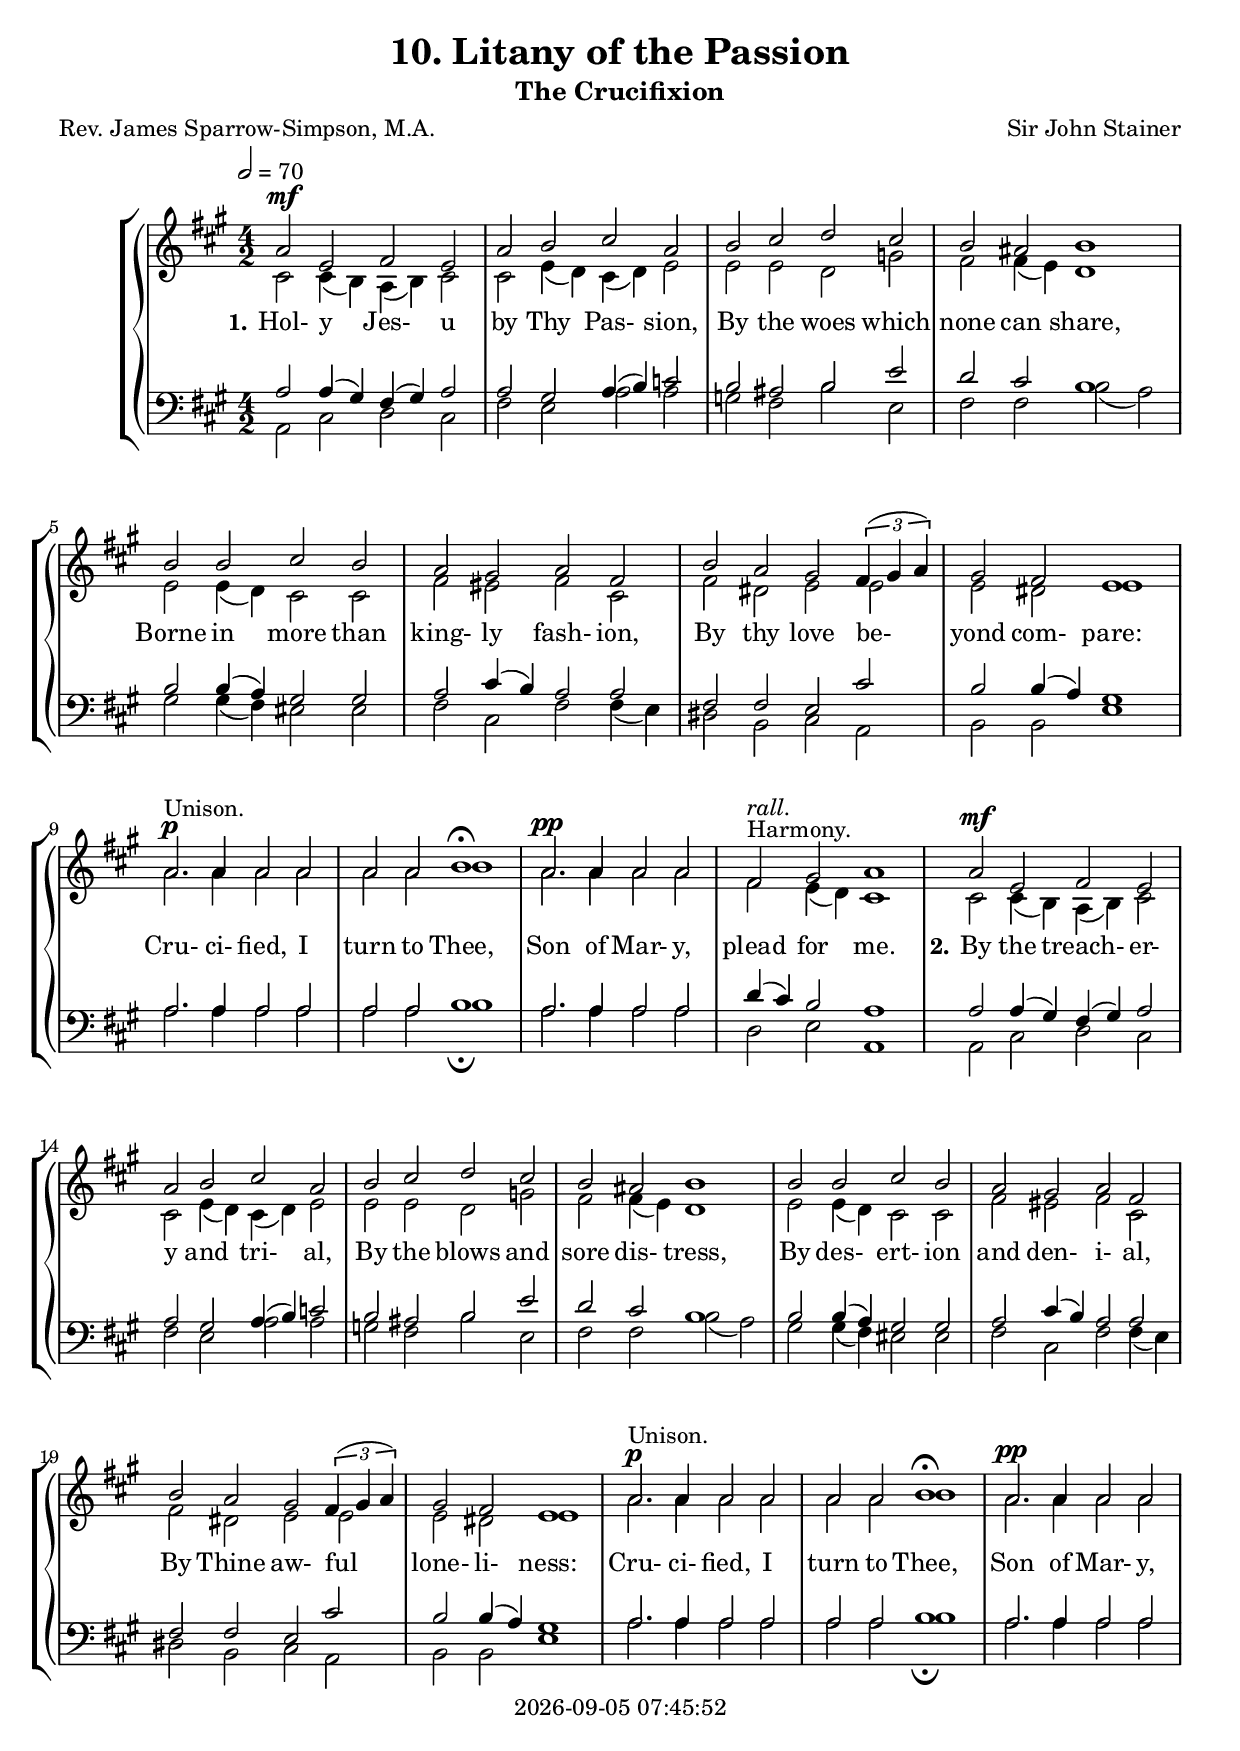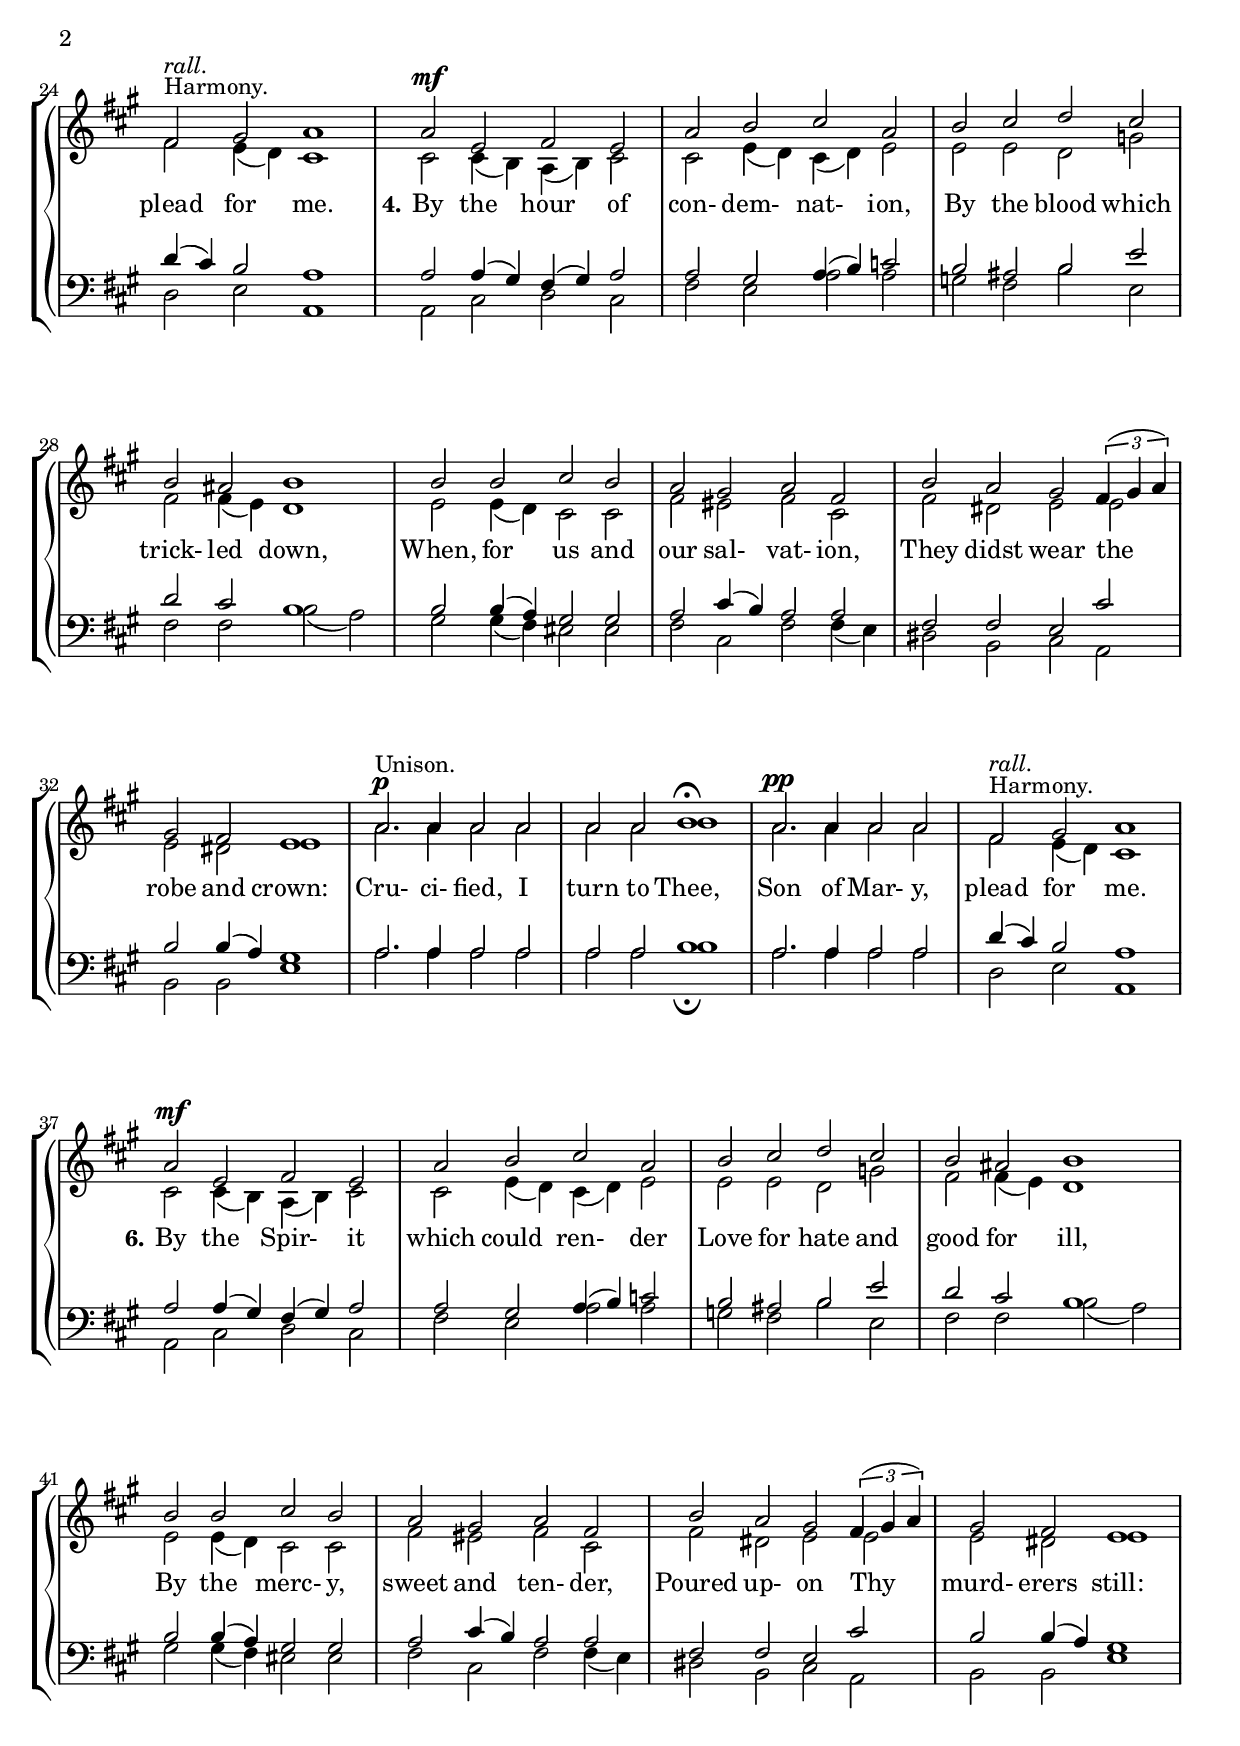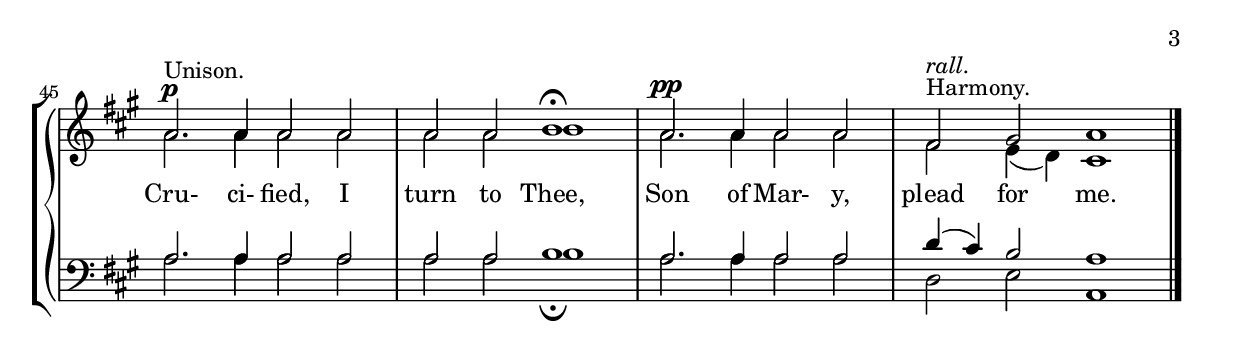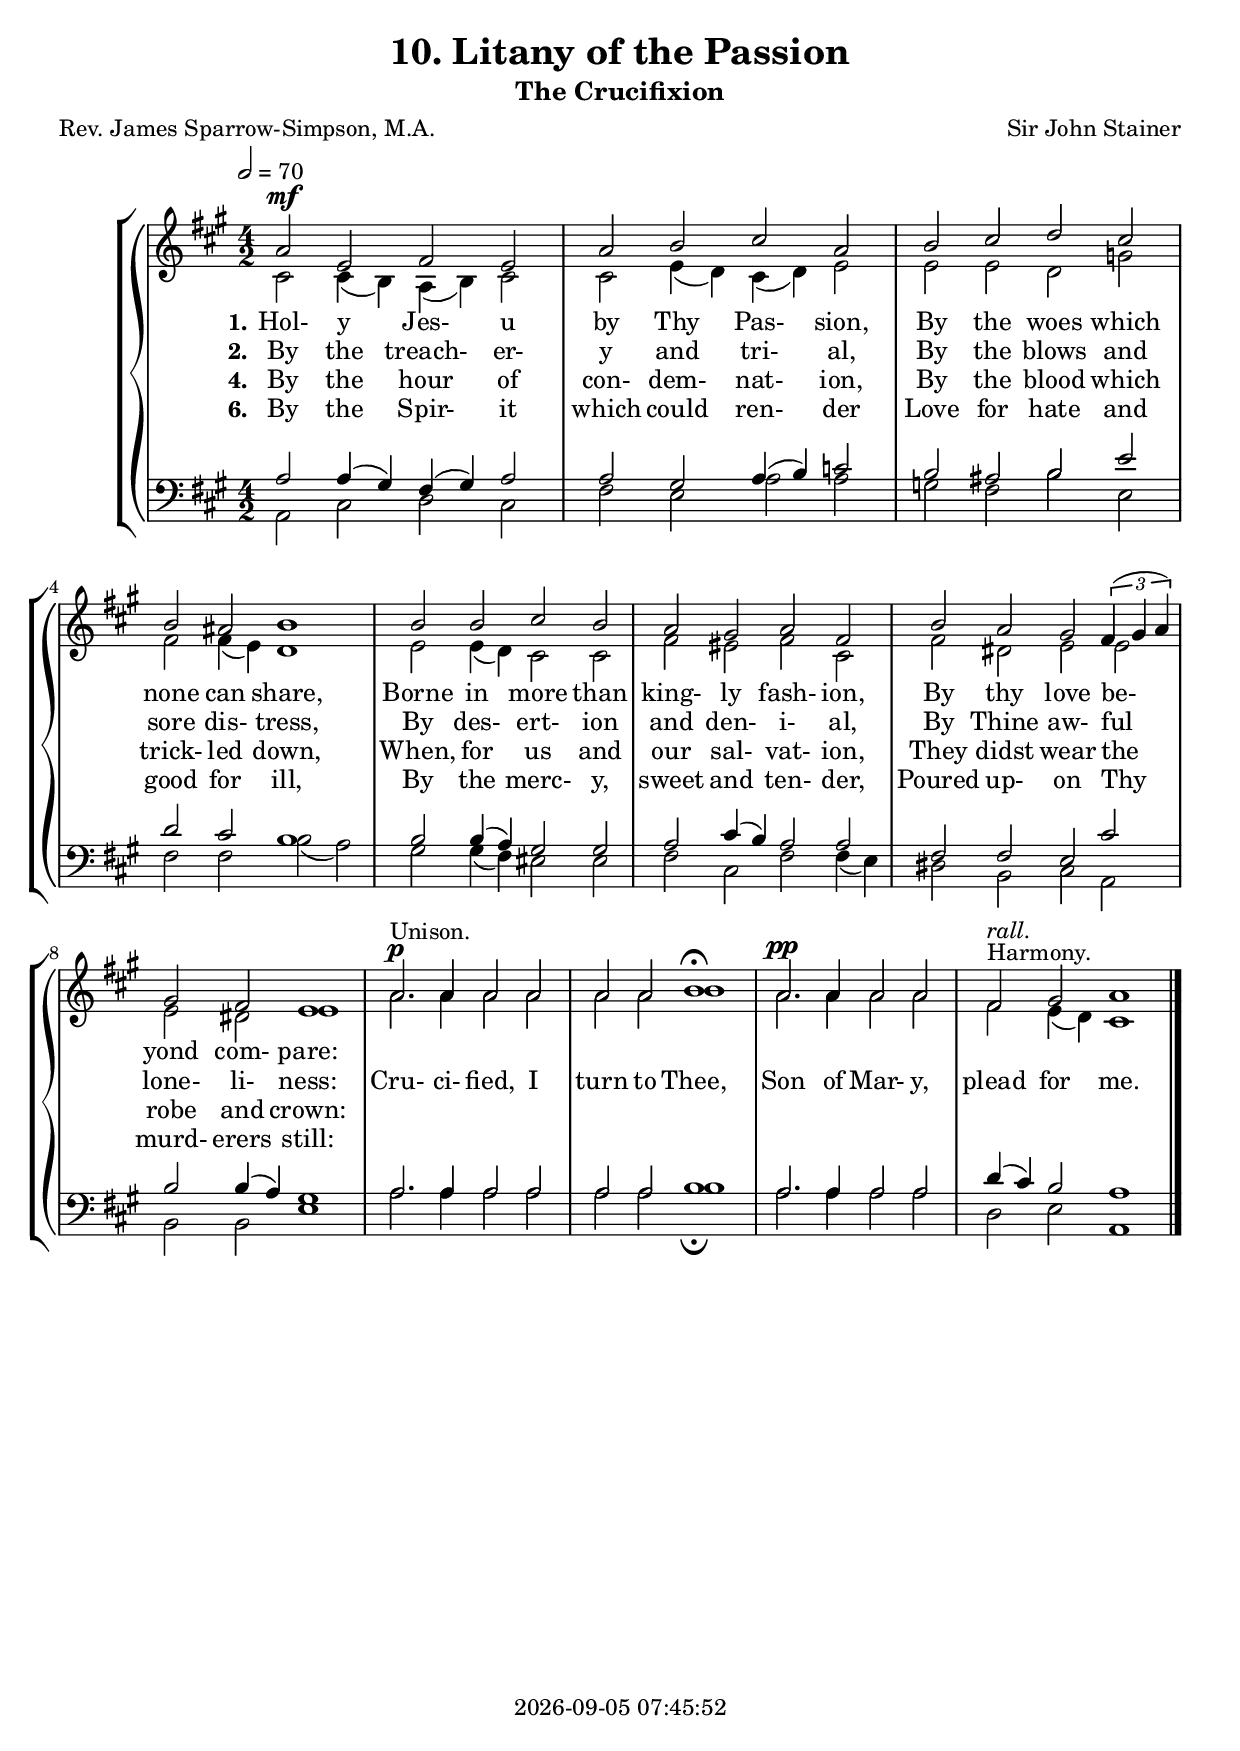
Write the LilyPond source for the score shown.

\version "2.19.82"

today = #(strftime "%Y-%m-%d %H:%M:%S" (localtime (current-time)))

\header {
% centered at top
%  dedication  = "dedication"
  title       = "10. Litany of the Passion"
  subtitle    = "The Crucifixion"
%  subsubtitle = "subsubtitle"
%  instrument  = "instrument"
  
% arrangement of following lines:
%
%  poet    composer
%  meter   arranger
%  piece       opus

  composer    = "Sir John Stainer"
%  arranger    = "arranger"
%  opus        = "opus"

  poet        = "Rev. James Sparrow-Simpson, M.A."
%  meter       = "meter"
%  piece       = "piece"

% centered at bottom
% tagline     = "tagline" % default lilypond version
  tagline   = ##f
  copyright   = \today
}

#(set-global-staff-size 20)

global = {
  \key a \major
  \time 4/2
  \tempo 2=70
}

chorus = \lyricmode {
  Cru- ci- fied, I turn to Thee,
  Son of Mar- y, plead for me.
}

emptychorus = \lyricmode {
  _ _ _ _ _ _ _ _ _ _ _ _ _ _
}

wordsOne = \lyricmode {
  \set stanza = "1."
  Hol- y Jes- u by Thy Pas- sion,
  By the woes which none can share,
  Borne in more than king- ly fash- ion,
  By thy love be- yond com- pare:
}

wordsTwo = \lyricmode {
  \set stanza = "2."
  By the treach- er- y and tri- al,
  By the blows and sore dis- tress,
  By des- ert- ion and den- i- al,
  By Thine aw- ful lone- li- ness:
}

wordsThree = \lyricmode {
  \set stanza = "3."
  By Thy look so sweet and low- ly,
  While they smote Thee pn the Face,
  By Thy pat- ience, calm and hol- y,
  In the midst of keen dis- grace:
}

wordsFour = \lyricmode {
  \set stanza = "4."
  By the hour of con- dem- nat- ion,
  By the blood which trick- led down,
  When, for us and our sal- vat- ion,
  They didst wear the robe and crown:
}

wordsFive = \lyricmode {
  \set stanza = "5."
  By the path of sor- rows drear- y,
  By the Cross, They dread- ful load,
  By the pain, when, faint and wear- y,
  Thou didst sink u- pon the road:
}

wordsSix = \lyricmode {
  \set stanza = "6."
  By the Spir- it which could ren- der
  Love for hate and good for ill,
  By the merc- y, sweet and ten- der,
  Poured up- on Thy murd- erers still:
}

soprano = \relative c'' {
  \repeat volta 4 {
    a2^\mf e fis e
    a2 b cis a
    b2 cis d cis
    b2 ais b1
    b2 b cis b
    a2 gis a fis
    b2 a gis \times 2/3 {fis4(gis a)}
    gis2 fis e1
    a2.^\p^\markup Unison. a4 a2 a
    a2 a b1^\fermata
    a2.^\pp a4 a2 a
    fis2^\markup Harmony. ^\markup \italic rall. gis a1
  }
}

alto = \relative c' {
  \repeat volta 4 {
    cis2 cis4(b) a(b) cis2
    cis2 e4(d) cis(d) e2
    e2 e d g
    fis2 fis4(e) d1
    e2 e4(d) cis2 cis
    fis2 eis fis cis
    fis2 dis e e
    e2 dis e1
    a2. a4 a2 a
    a2 a b1
    a2. a4 a2 a
    fis2 e4(d) cis1
  }
}

tenor = \relative c' {
  \repeat volta 4 {
    a2 a4(gis) fis(gis) a2
    a2 gis a4(b) c2
    b2 ais b e
    d2 cis b1
    b2 b4(a) gis2 gis
    a2 cis4(b) a2 a
    fis2 fis e cis'
    b2 b4(a) gis1
    a2. a4 a2 a
    a2 a b1_\fermata
    a2. a4 a2 a
    d4(cis) b2 a1
  }
}

bass= \relative c {
  \repeat volta 4 {
    a2 cis d cis
    fis2 e a a
    g2 fis b e,
    fis2 fis b(a)
    gis2 gis4(fis) eis2 eis
    fis2 cis fis fis4(e)
    dis2 b cis a
    b2 b e1
    a2. a4 a2 a
    a2 a b1
    a2. a4 a2 a
    d,2 e a,1
  }
}

\book {
  \bookOutputSuffix "3"
  \score {
    \context GrandStaff <<
      <<
        \new ChoirStaff <<
                                % Joint soprano/alto staff
          \new Staff <<
%            \new Voice = "soprano" { \global \voiceOne \soprano \soprano \bar "|."}
%            \new Voice = "alto"    { \global \voiceTwo \alto    \alto    }
%            \new Lyrics \lyricsto "soprano" { \wordsOne   \emptychorus \wordsFour         }
%            \new Lyrics \lyricsto "soprano" { \wordsTwo   \chorus      \wordsFive \chorus }
%            \new Lyrics \lyricsto "soprano" { \wordsThree \emptychorus \wordsSix          }
            \new Voice = "soprano" { \global \voiceOne \soprano \bar "|."}
            \new Voice = "alto"    { \global \voiceTwo \alto             }
            \new Lyrics \lyricsto "soprano" { \wordsOne           }
            \new Lyrics \lyricsto "soprano" { \wordsTwo  \chorus  }
            \new Lyrics \lyricsto "soprano" { \wordsFour          }
            \new Lyrics \lyricsto "soprano" { \wordsSix           }
          >>
                                % Joint tenor/bass staff
          \new Staff <<
            \clef "bass"
%            \new Voice = "tenor" { \global \voiceOne \tenor \tenor }
%            \new Voice = "bass"  { \global \voiceTwo \bass  \bass  }
            \new Voice = "tenor" { \global \voiceOne \tenor  }
            \new Voice = "bass"  { \global \voiceTwo \bass   }
          >>
        >>
      >>
    >>
    \layout {
      indent = 1.5\cm
      \context {
        \Staff \RemoveAllEmptyStaves
      }
    }
  }
}

\book {
  \bookOutputSuffix "1"
  \score {
    \context GrandStaff <<
      <<
        \new ChoirStaff <<
                                % Joint soprano/alto staff
          \new Staff <<
            \new Voice = "soprano" { \global \voiceOne \unfoldRepeats \soprano \bar "|."}
            \new Voice = "alto"    { \global \voiceTwo \unfoldRepeats \alto    }
            \new Lyrics \lyricsto "soprano" { \wordsOne   \chorus
                                              \wordsTwo   \chorus
%                                              \wordsThree \chorus
                                              \wordsFour  \chorus
%                                              \wordsFive  \chorus
                                              \wordsSix   \chorus
                                            }
          >>
                                % Joint tenor/bass staff
          \new Staff <<
            \clef "bass"
            \new Voice = "tenor" { \global \voiceOne \unfoldRepeats \tenor }
            \new Voice = "bass"  { \global \voiceTwo \unfoldRepeats \bass  }
          >>
        >>
      >>
    >>
    \layout {
      indent = 1.5\cm
      \context {
        \Staff \RemoveAllEmptyStaves
      }
    }
  }
}
